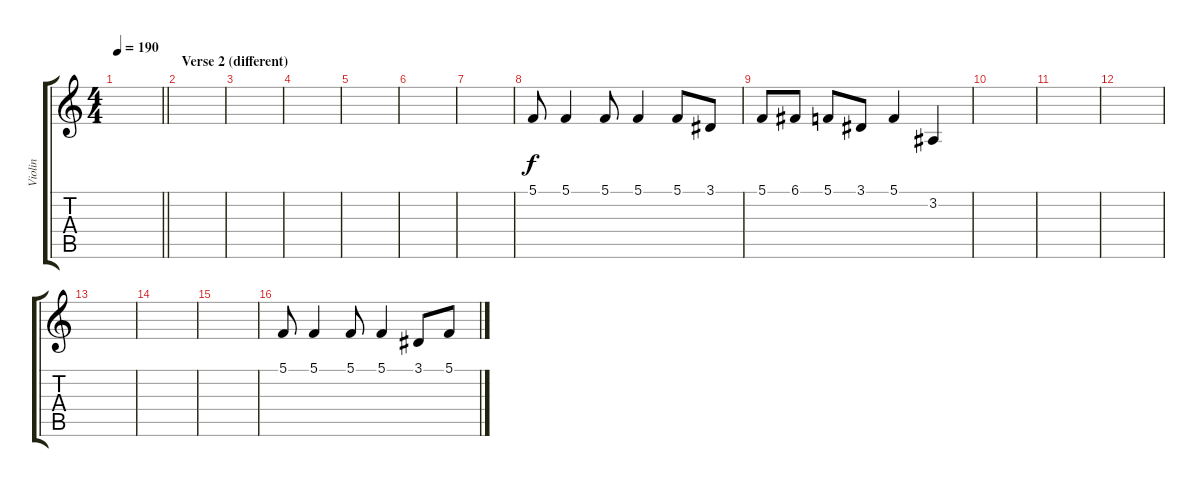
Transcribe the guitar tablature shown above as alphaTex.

\track ("Violin" "Violin") {instrument violin}
\staff {score tabs}
\tuning (C4 G3 Eb3 Bb2 F2 C2) {hide}
\ts (4 4)
\tempo 190
\clef g2
\barLineRight lightlight
\ks c
|
\section ("" "Verse 2 (different)")
|
|
|
|
|
|
5.1.8 5.1.4 5.1.8 5.1.4 5.1.8 3.1.8 |
5.1.8 6.1.8 5.1.8 3.1.8 5.1.4 3.2.4 |
|
|
|
|
|
|
5.1.8 5.1.4 5.1.8 5.1.4 3.1.8 5.1.8
